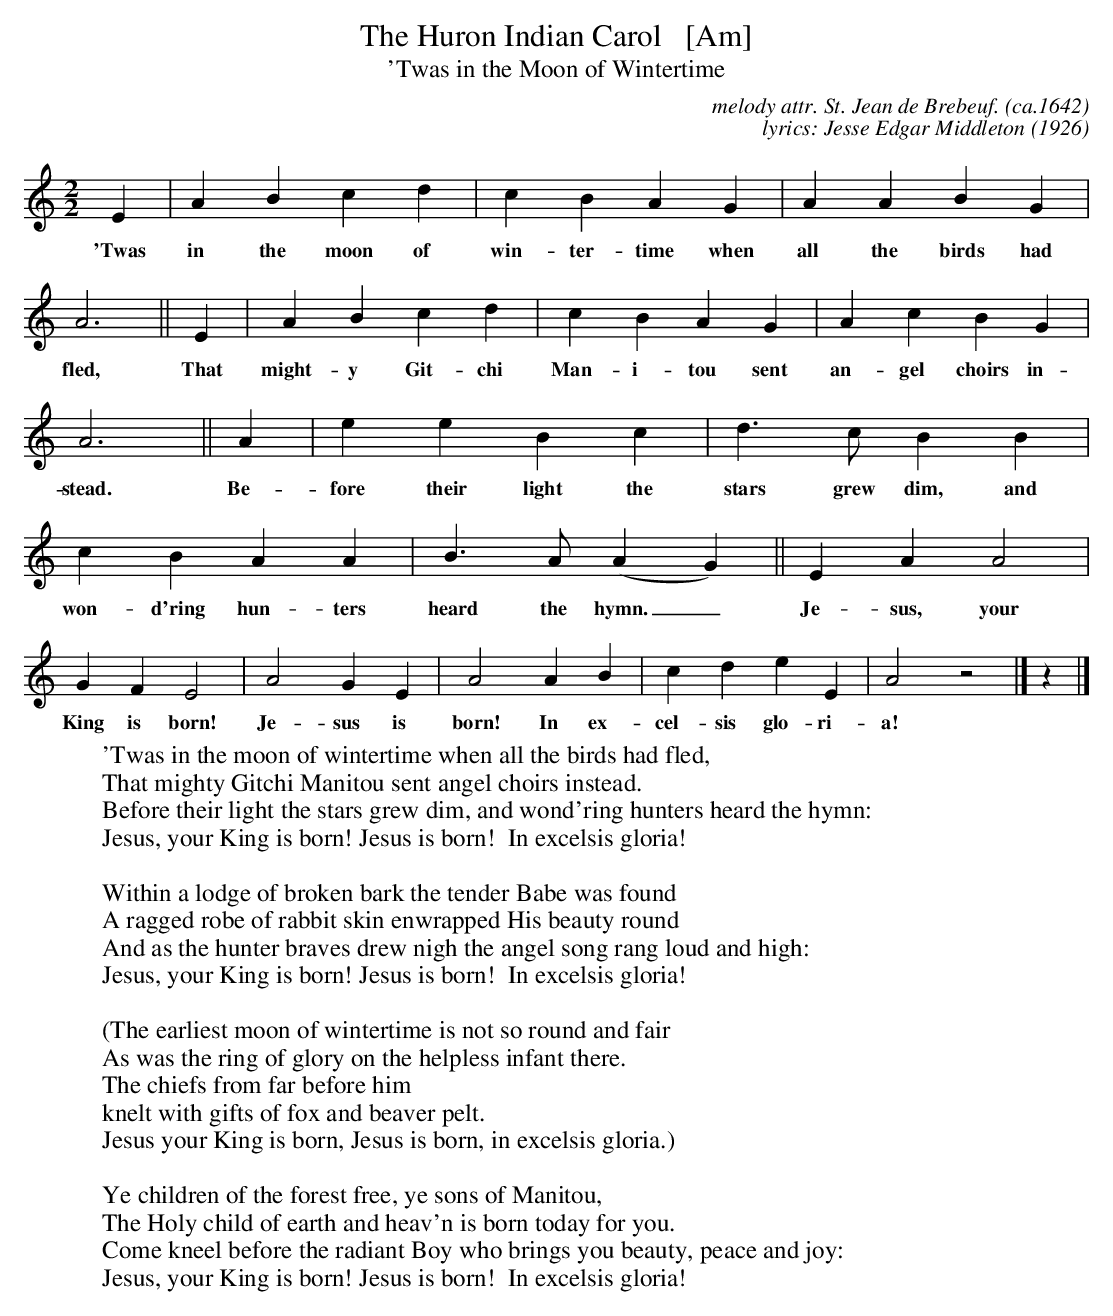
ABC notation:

X:1
T: The Huron Indian Carol   [Am]
T: 'Twas in the Moon of Wintertime
C: melody attr. St. Jean de Brebeuf. (ca.1642)
C: lyrics: Jesse Edgar Middleton (1926)
M: 2/2
L: 1/8
K: Am
E2 | A2 B2 c2 d2 | c2 B2 A2 G2 | A2 A2 B2 G2 | A6 ||
w:'Twas in the moon of win-ter-time when all the birds had fled,
E2 | A2 B2 c2 d2 | c2 B2 A2 G2 | A2 c2 B2 G2 | A6 ||
w:That might-y Git-chi Man-i-tou sent an-gel choirs in-stead.
A2 | e2 e2 B2 c2 | d3 c B2 B2 | c2 B2 A2 A2 | B3 A (A2G2) ||
w:Be-fore their light the stars grew dim, and won-d'ring hun-ters heard the hymn._
E2 A2 A4 | G2 F2 E4 | A4 G2 E2 | A4 A2 B2 | c2 d2 e2 E2 | A4 z4 |] z2 |]
w:Je-sus, your King is born! Je-sus is born! In ex-cel-sis glo-ri-a!
W:'Twas in the moon of wintertime when all the birds had fled,
W:That mighty Gitchi Manitou sent angel choirs instead.
W:Before their light the stars grew dim, and wond'ring hunters heard the hymn:
W:Jesus, your King is born! Jesus is born!  In excelsis gloria!
W:
W:Within a lodge of broken bark the tender Babe was found
W:A ragged robe of rabbit skin enwrapped His beauty round
W:And as the hunter braves drew nigh the angel song rang loud and high:
W:Jesus, your King is born! Jesus is born!  In excelsis gloria!
W:
W:(The earliest moon of wintertime is not so round and fair
W:As was the ring of glory on the helpless infant there.
W:The chiefs from far before him
W:knelt with gifts of fox and beaver pelt.
W:Jesus your King is born, Jesus is born, in excelsis gloria.)
W:
W:Ye children of the forest free, ye sons of Manitou,
W:The Holy child of earth and heav'n is born today for you.
W:Come kneel before the radiant Boy who brings you beauty, peace and joy:
W:Jesus, your King is born! Jesus is born!  In excelsis gloria!
